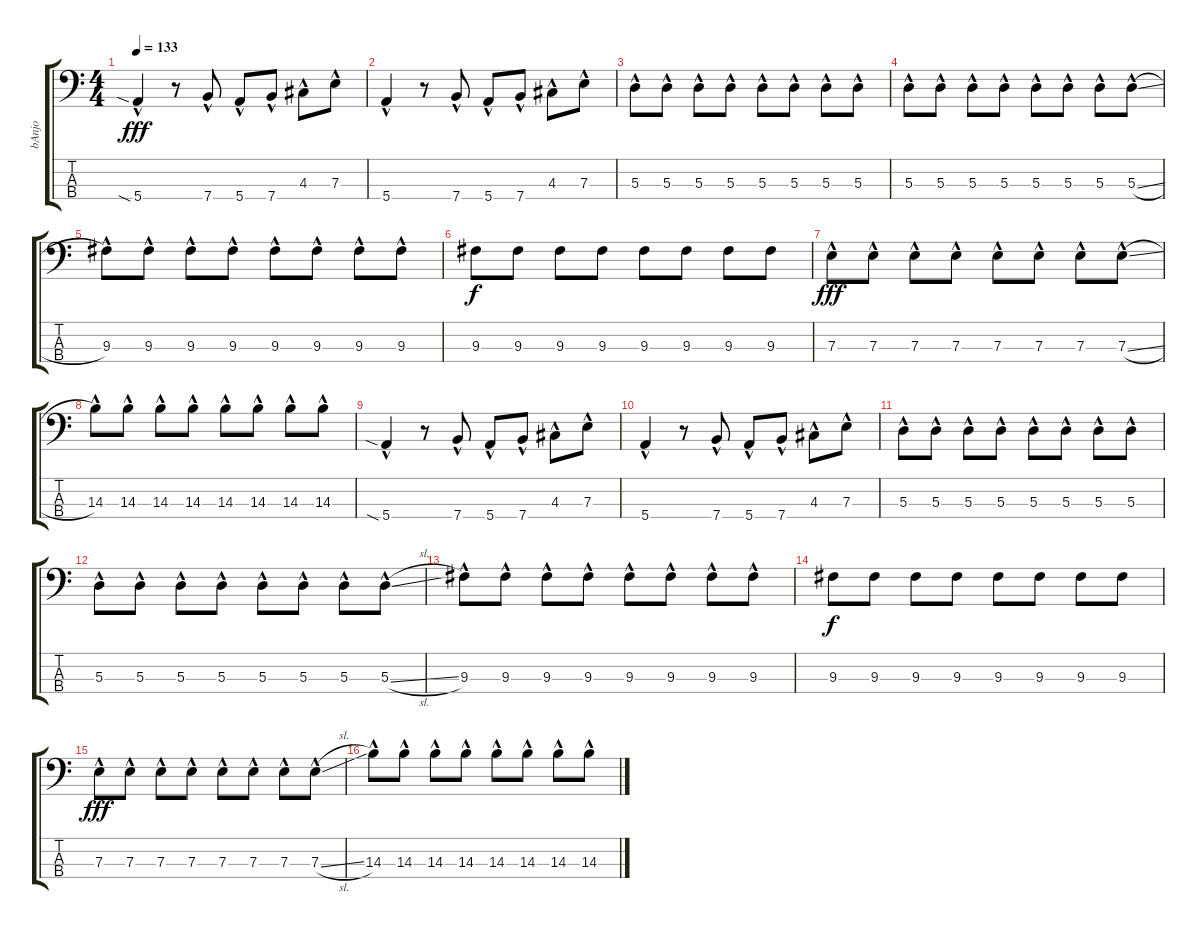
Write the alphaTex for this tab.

\track ("bAnjo" "bAnjo") {instrument electricbassfinger}
\staff {score tabs}
\tuning (G2 D2 A1 E1) {hide}
\ts (4 4)
\tempo 133
\clef f4
\ks c
5.4{sia hac}.4{dy fff} r.8 7.4{hac}.8 5.4{hac}.8 7.4{hac}.8 4.3{hac}.8 7.3{hac}.8 |
5.4{hac}.4 r.8 7.4{hac}.8 5.4{hac}.8 7.4{hac}.8 4.3{hac}.8 7.3{hac}.8 |
5.3{hac}.8 5.3{hac}.8 5.3{hac}.8 5.3{hac}.8 5.3{hac}.8 5.3{hac}.8 5.3{hac}.8 5.3{hac}.8 |
5.3{hac}.8 5.3{hac}.8 5.3{hac}.8 5.3{hac}.8 5.3{hac}.8 5.3{hac}.8 5.3{hac}.8 5.3{sl hac}.8 |
9.3{hac}.8 9.3{hac}.8 9.3{hac}.8 9.3{hac}.8 9.3{hac}.8 9.3{hac}.8 9.3{hac}.8 9.3{hac}.8 |
9.3.8{dy f} 9.3.8 9.3.8 9.3.8 9.3.8 9.3.8 9.3.8 9.3.8 |
7.3{hac}.8{dy fff} 7.3{hac}.8 7.3{hac}.8 7.3{hac}.8 7.3{hac}.8 7.3{hac}.8 7.3{hac}.8 7.3{sl hac}.8 |
14.3{hac}.8 14.3{hac}.8 14.3{hac}.8 14.3{hac}.8 14.3{hac}.8 14.3{hac}.8 14.3{hac}.8 14.3{hac}.8 |
5.4{sia hac}.4 r.8 7.4{hac}.8 5.4{hac}.8 7.4{hac}.8 4.3{hac}.8 7.3{hac}.8 |
5.4{hac}.4 r.8 7.4{hac}.8 5.4{hac}.8 7.4{hac}.8 4.3{hac}.8 7.3{hac}.8 |
5.3{hac}.8 5.3{hac}.8 5.3{hac}.8 5.3{hac}.8 5.3{hac}.8 5.3{hac}.8 5.3{hac}.8 5.3{hac}.8 |
5.3{hac}.8 5.3{hac}.8 5.3{hac}.8 5.3{hac}.8 5.3{hac}.8 5.3{hac}.8 5.3{hac}.8 5.3{sl hac}.8 |
9.3{hac}.8 9.3{hac}.8 9.3{hac}.8 9.3{hac}.8 9.3{hac}.8 9.3{hac}.8 9.3{hac}.8 9.3{hac}.8 |
9.3.8{dy f} 9.3.8 9.3.8 9.3.8 9.3.8 9.3.8 9.3.8 9.3.8 |
7.3{hac}.8{dy fff} 7.3{hac}.8 7.3{hac}.8 7.3{hac}.8 7.3{hac}.8 7.3{hac}.8 7.3{hac}.8 7.3{sl hac}.8 |
14.3{hac}.8 14.3{hac}.8 14.3{hac}.8 14.3{hac}.8 14.3{hac}.8 14.3{hac}.8 14.3{hac}.8 14.3{hac}.8
